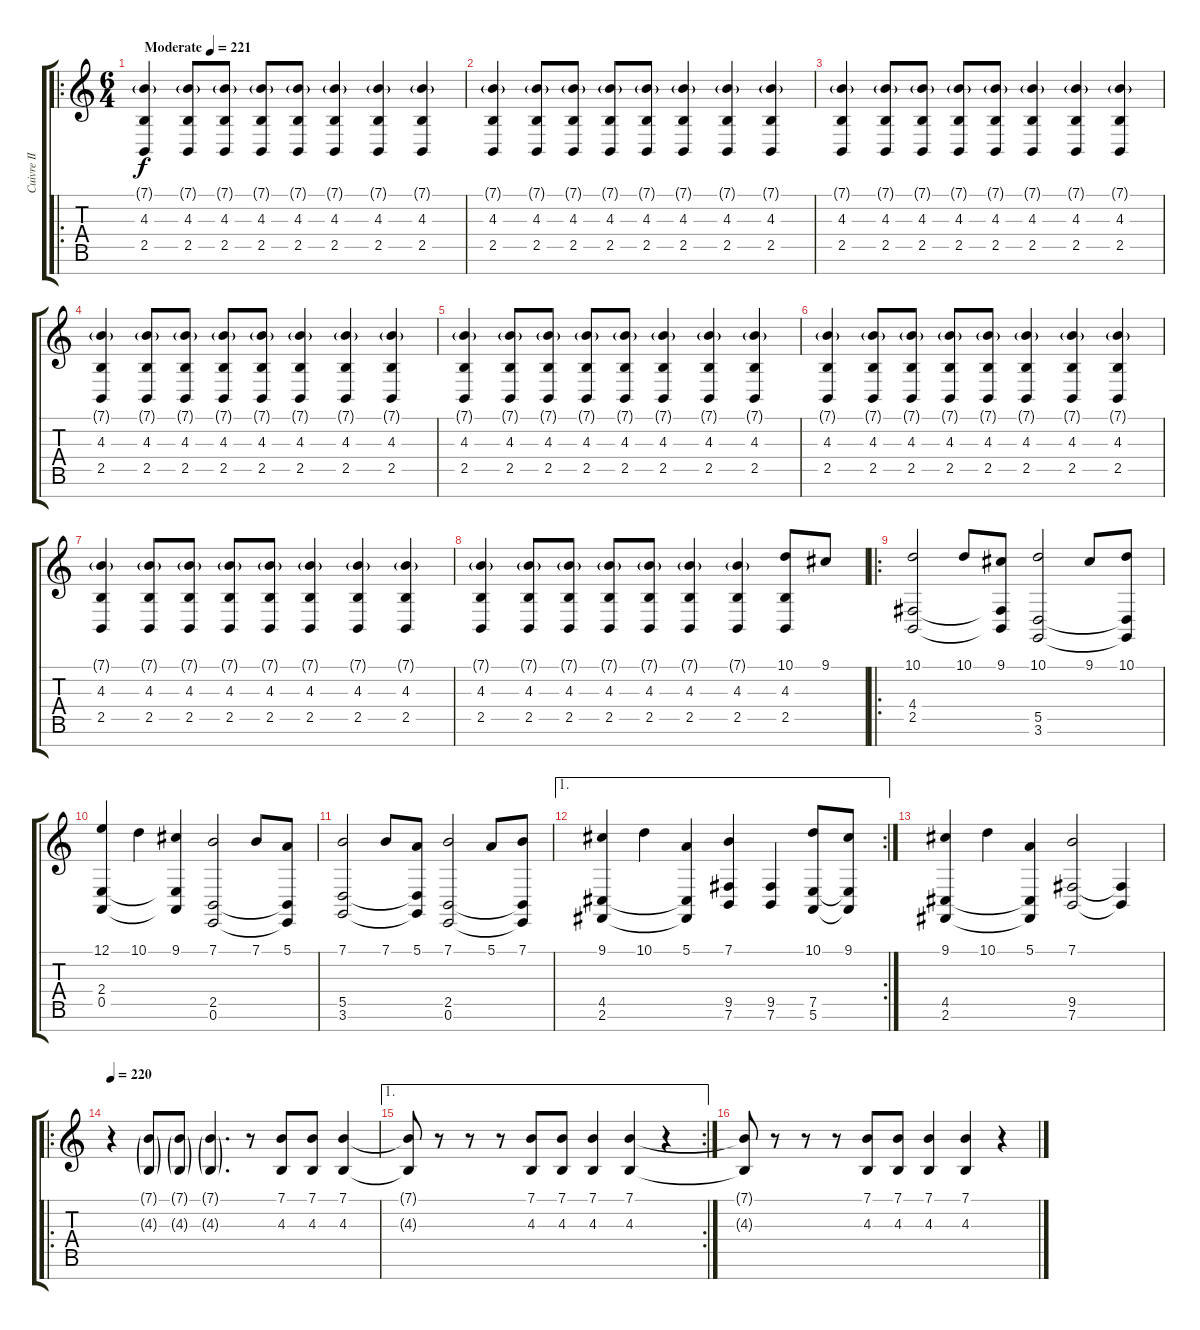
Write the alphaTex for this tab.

\track ("Cuivre II" "Cuivre II") {instrument brasssection}
\staff {score tabs}
\tuning (E4 B3 G3 D3 A2 E2 B1) {hide}
\ro
\ts (6 4)
\tempo (221 "Moderate")
\clef g2
\ks c
(7.1{g} 4.3 2.5).4{dy f instrument brasssection} (7.1{g} 4.3 2.5).8 (7.1{g} 4.3 2.5).8 (7.1{g} 4.3 2.5).8 (7.1{g} 4.3 2.5).8 (7.1{g} 4.3 2.5).4 (7.1{g} 4.3 2.5).4 (7.1{g} 4.3 2.5).4 |
(7.1{g} 4.3 2.5).4 (7.1{g} 4.3 2.5).8 (7.1{g} 4.3 2.5).8 (7.1{g} 4.3 2.5).8 (7.1{g} 4.3 2.5).8 (7.1{g} 4.3 2.5).4 (7.1{g} 4.3 2.5).4 (7.1{g} 4.3 2.5).4 |
(7.1{g} 4.3 2.5).4 (7.1{g} 4.3 2.5).8 (7.1{g} 4.3 2.5).8 (7.1{g} 4.3 2.5).8 (7.1{g} 4.3 2.5).8 (7.1{g} 4.3 2.5).4 (7.1{g} 4.3 2.5).4 (7.1{g} 4.3 2.5).4 |
(7.1{g} 4.3 2.5).4 (7.1{g} 4.3 2.5).8 (7.1{g} 4.3 2.5).8 (7.1{g} 4.3 2.5).8 (7.1{g} 4.3 2.5).8 (7.1{g} 4.3 2.5).4 (7.1{g} 4.3 2.5).4 (7.1{g} 4.3 2.5).4 |
(7.1{g} 4.3 2.5).4 (7.1{g} 4.3 2.5).8 (7.1{g} 4.3 2.5).8 (7.1{g} 4.3 2.5).8 (7.1{g} 4.3 2.5).8 (7.1{g} 4.3 2.5).4 (7.1{g} 4.3 2.5).4 (7.1{g} 4.3 2.5).4 |
(7.1{g} 4.3 2.5).4 (7.1{g} 4.3 2.5).8 (7.1{g} 4.3 2.5).8 (7.1{g} 4.3 2.5).8 (7.1{g} 4.3 2.5).8 (7.1{g} 4.3 2.5).4 (7.1{g} 4.3 2.5).4 (7.1{g} 4.3 2.5).4 |
(7.1{g} 4.3 2.5).4 (7.1{g} 4.3 2.5).8 (7.1{g} 4.3 2.5).8 (7.1{g} 4.3 2.5).8 (7.1{g} 4.3 2.5).8 (7.1{g} 4.3 2.5).4 (7.1{g} 4.3 2.5).4 (7.1{g} 4.3 2.5).4 |
(7.1{g} 4.3 2.5).4 (7.1{g} 4.3 2.5).8 (7.1{g} 4.3 2.5).8 (7.1{g} 4.3 2.5).8 (7.1{g} 4.3 2.5).8 (7.1{g} 4.3 2.5).4 (7.1{g} 4.3 2.5).4 (10.1 4.3 2.5).8 9.1.8 |
\ro
(10.1 4.4 2.5).2 10.1.8 (9.1 4.4{t} 2.5{t}).8 (10.1 5.5 3.6).2 9.1.8 (10.1 5.5{t} 3.6{t}).8 |
(12.1 2.4 0.5).4 10.1.4 (9.1 2.4{t} 0.5{t}).4 (7.1 2.5 0.6).2 7.1.8 (5.1 2.5{t} 0.6{t}).8 |
(7.1 5.5 3.6).2 7.1.8 (5.1 5.5{t} 3.6{t}).8 (7.1 2.5 0.6).2 5.1.8 (7.1 2.5{t} 0.6{t}).8 |
\ae 1
\rc 2
(9.1 4.5 2.6).4 10.1.4 (5.1 4.5{t} 2.6{t}).4 (7.1 9.5 7.6).4 (9.5 7.6).4 (10.1 7.5 5.6).8 (9.1 7.5{t} 5.6{t}).8 |
(9.1 4.5 2.6).4 10.1.4 (5.1 4.5{t} 2.6{t}).4 (7.1 9.5 7.6).2 (9.5{t} 7.6{t}).4 |
\ro
\tempo 220
r.4 (7.1{g} 4.3{g}).8 (7.1{g} 4.3{g}).8 (7.1{g} 4.3{g}).4{d} r.8 (7.1 4.3).8 (7.1 4.3).8 (7.1 4.3).4 |
\ae 1
\rc 2
(7.1{t} 4.3{t}).8 r.8 r.8 r.8 (7.1 4.3).8 (7.1 4.3).8 (7.1 4.3).4 (7.1 4.3).4 r.4 |
(7.1{t} 4.3{t}).8 r.8 r.8 r.8 (7.1 4.3).8 (7.1 4.3).8 (7.1 4.3).4 (7.1 4.3).4 r.4
